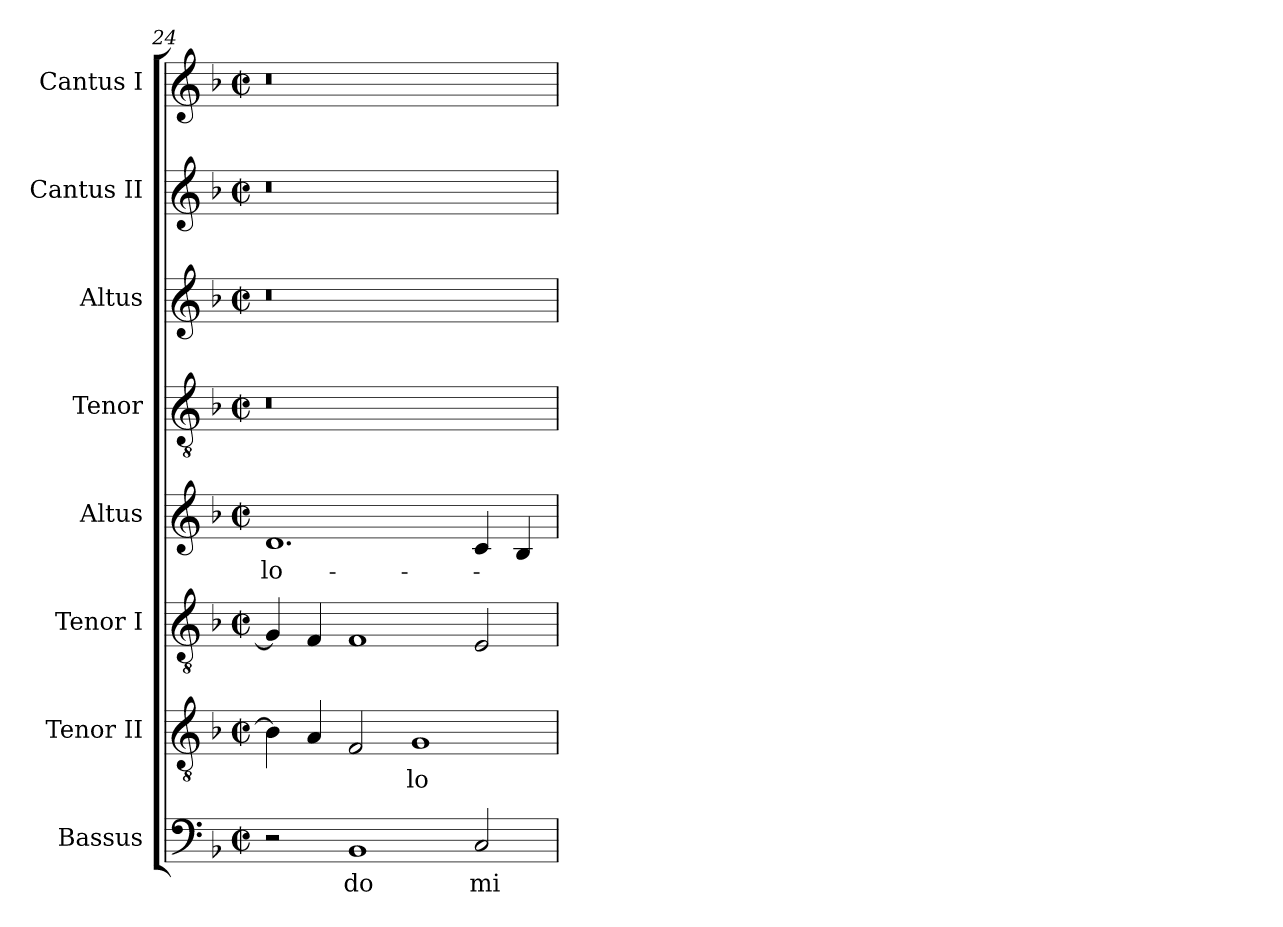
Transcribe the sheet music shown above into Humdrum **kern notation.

**kern	**text	**kern	**text	**kern	**kern	**text	**kern	**kern	**kern	**kern
*part8	*part8	*part7	*part7	*part6	*part5	*part5	*part4	*part3	*part2	*part1
*staff8	*staff8	*staff7	*staff7	*staff6	*staff5	*staff5	*staff4	*staff3	*staff2	*staff1
*I"Bassus	*	*I"Tenor II	*	*I"Tenor I	*I"Altus	*	*I"Tenor	*I"Altus	*I"Cantus II	*I"Cantus I
*clefF4	*	*clefGv2	*	*clefGv2	*clefG2	*	*clefGv2	*clefG2	*clefG2	*clefG2
*k[b-]	*	*k[b-]	*	*k[b-]	*k[b-]	*	*k[b-]	*k[b-]	*k[b-]	*k[b-]
*F:	*	*F:	*	*F:	*F:	*	*F:	*F:	*F:	*F:
*M2/2	*	*M2/2	*	*M2/2	*M2/2	*	*M2/2	*M2/2	*M2/2	*M2/2
*met(c|)	*	*met(c|)	*	*met(c|)	*met(c|)	*	*met(c|)	*met(c|)	*met(c|)	*met(c|)
=24	=24	=24	=24	=24	=24	=24	=24	=24	=24	=24
!	!	!	!	!	!	!LO:LY:b:cj	!	!	!	!
2r	.	4B-\]	.	4G/]	1.d	-lo-	0r	0r	0r	0r
.	.	4A/	.	4F/	.	.	.	.	.	.
!	!LO:LY:b:cj	!	!	!	!	!	!	!	!	!
1BB-	do	2F/	.	1F	.	.	.	.	.	.
!	!	!	!LO:LY:b:cj	!	!	!	!	!	!	!
.	.	1G	lo	.	.	.	.	.	.	.
!	!LO:LY:b:cj	!	!	!	!	!	!	!	!	!
2C/	mi	.	.	2E/	4c/	.	.	.	.	.
.	.	.	.	.	4B-/	.	.	.	.	.
=	=	=	=	=	=	=	=	=	=	=
*-	*-	*-	*-	*-	*-	*-	*-	*-	*-	*-
